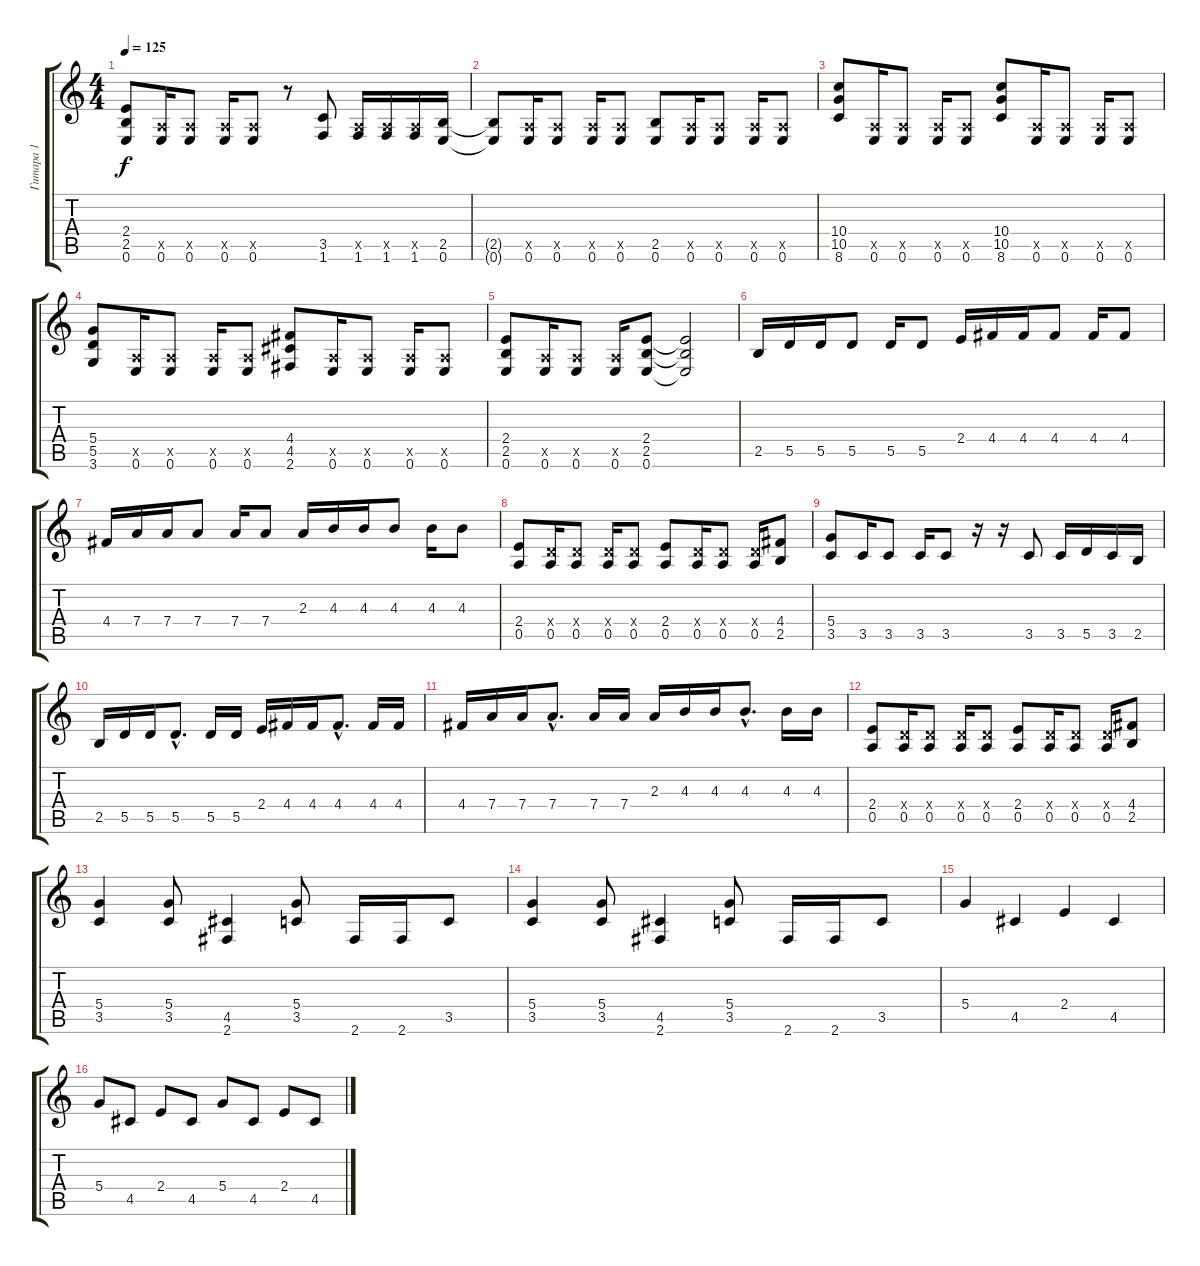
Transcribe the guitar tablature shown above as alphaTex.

\track ("Гитара 1" "Гитара 1") {instrument distortionguitar}
\staff {score tabs}
\tuning (E4 B3 G3 D3 A2 E2) {hide}
\ts (4 4)
\tempo 125
\clef g2
\ks c
(2.4 2.5 0.6).8{dy f} (0.5{x} 0.6).16 (0.5{x} 0.6).8 (0.5{x} 0.6).16 (0.5{x} 0.6).8 r.8 (3.5 1.6).8 (0.5{x} 1.6).16 (0.5{x} 1.6).16 (0.5{x} 1.6).16 (2.5 0.6).16 |
(2.5{t} 0.6{t}).8 (0.5{x} 0.6).16 (0.5{x} 0.6).8 (0.5{x} 0.6).16 (0.5{x} 0.6).8 (2.5 0.6).8 (0.5{x} 0.6).16 (0.5{x} 0.6).8 (0.5{x} 0.6).16 (0.5{x} 0.6).8 |
(10.4 10.5 8.6).8 (0.5{x} 0.6).16 (0.5{x} 0.6).8 (0.5{x} 0.6).16 (0.5{x} 0.6).8 (10.4 10.5 8.6).8 (0.5{x} 0.6).16 (0.5{x} 0.6).8 (0.5{x} 0.6).16 (0.5{x} 0.6).8 |
(5.4 5.5 3.6).8 (0.5{x} 0.6).16 (0.5{x} 0.6).8 (0.5{x} 0.6).16 (0.5{x} 0.6).8 (4.4 4.5 2.6).8 (0.5{x} 0.6).16 (0.5{x} 0.6).8 (0.5{x} 0.6).16 (0.5{x} 0.6).8 |
(2.4 2.5 0.6).8 (0.5{x} 0.6).16 (0.5{x} 0.6).8 (0.5{x} 0.6).16 (2.4 2.5 0.6).8 (2.4{t} 2.5{t} 0.6{t}).2 |
2.5.16 5.5.16 5.5.16 5.5.8 5.5.16 5.5.8 2.4.16 4.4.16 4.4.16 4.4.8 4.4.16 4.4.8 |
4.4.16 7.4.16 7.4.16 7.4.8 7.4.16 7.4.8 2.3.16 4.3.16 4.3.16 4.3.8 4.3.16 4.3.8 |
(2.4 0.5).8 (0.4{x} 0.5).16 (0.4{x} 0.5).8 (0.4{x} 0.5).16 (0.4{x} 0.5).8 (2.4 0.5).8 (0.4{x} 0.5).16 (0.4{x} 0.5).8 (0.4{x} 0.5).16 (4.4 2.5).8 |
(5.4 3.5).8 3.5.16 3.5.8 3.5.16 3.5.8 r.16 r.16 3.5.8 3.5.16 5.5.16 3.5.16 2.5.16 |
2.5.16 5.5.16 5.5.16 5.5{hac}.8{d} 5.5.16 5.5.16 2.4.16 4.4.16 4.4.16 4.4{hac}.8{d} 4.4.16 4.4.16 |
4.4.16 7.4.16 7.4.16 7.4{hac}.8{d} 7.4.16 7.4.16 2.3.16 4.3.16 4.3.16 4.3{hac}.8{d} 4.3.16 4.3.16 |
(2.4 0.5).8 (0.4{x} 0.5).16 (0.4{x} 0.5).8 (0.4{x} 0.5).16 (0.4{x} 0.5).8 (2.4 0.5).8 (0.4{x} 0.5).16 (0.4{x} 0.5).8 (0.4{x} 0.5).16 (4.4 2.5).8 |
(5.4 3.5).4 (5.4 3.5).8 (4.5 2.6).4 (5.4 3.5).8 2.6.16 2.6.16 3.5.8 |
(5.4 3.5).4 (5.4 3.5).8 (4.5 2.6).4 (5.4 3.5).8 2.6.16 2.6.16 3.5.8 |
5.4.4 4.5.4 2.4.4 4.5.4 |
5.4.8 4.5.8 2.4.8 4.5.8 5.4.8 4.5.8 2.4.8 4.5.8
